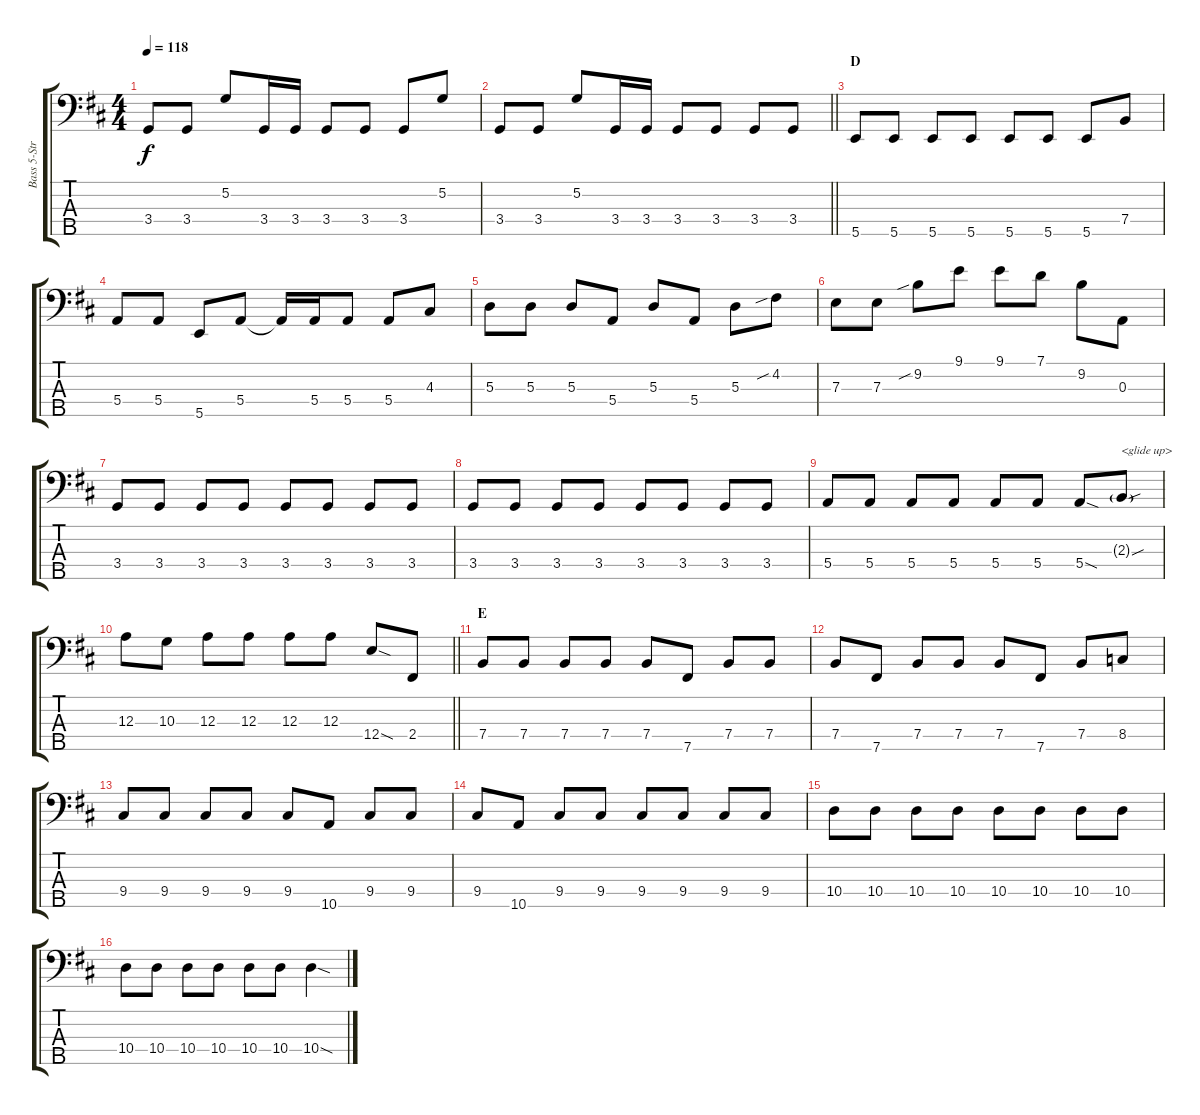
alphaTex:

\track ("Bass 5-Strings" "Bass 5-Str") {instrument electricbassfinger}
\staff {score tabs}
\tuning (G2 D2 A1 E1 B0) {hide}
\ts (4 4)
\tempo 118
\clef f4
\ks d
3.4.8{dy f} 3.4.8 5.2.8 3.4.16 3.4.16 3.4.8 3.4.8 3.4.8 5.2.8 |
\barLineRight lightlight
3.4.8 3.4.8 5.2.8 3.4.16 3.4.16 3.4.8 3.4.8 3.4.8 3.4.8 |
\section ("" "D")
5.5.8 5.5.8 5.5.8 5.5.8 5.5.8 5.5.8 5.5.8 7.4.8 |
5.4.8 5.4.8 5.5.8 5.4.8 5.4{t}.16 5.4.16 5.4.8 5.4.8 4.3.8 |
5.3.8 5.3.8 5.3.8 5.4.8 5.3.8 5.4.8 5.3.8 4.2{sib}.8 |
7.3.8 7.3.8 9.2{sib}.8 9.1.8 9.1.8 7.1.8 9.2.8 0.3.8 |
3.4.8 3.4.8 3.4.8 3.4.8 3.4.8 3.4.8 3.4.8 3.4.8 |
3.4.8 3.4.8 3.4.8 3.4.8 3.4.8 3.4.8 3.4.8 3.4.8 |
5.4.8 5.4.8 5.4.8 5.4.8 5.4.8 5.4.8 5.4{sod}.8 2.3{sou g}.8{txt "<glide up>"} |
\barLineRight lightlight
12.3.8 10.3.8 12.3.8 12.3.8 12.3.8 12.3.8 12.4{sod}.8 2.4.8 |
\section ("" "E")
7.4.8 7.4.8 7.4.8 7.4.8 7.4.8 7.5.8 7.4.8 7.4.8 |
7.4.8 7.5.8 7.4.8 7.4.8 7.4.8 7.5.8 7.4.8 8.4.8 |
9.4.8 9.4.8 9.4.8 9.4.8 9.4.8 10.5.8 9.4.8 9.4.8 |
9.4.8 10.5.8 9.4.8 9.4.8 9.4.8 9.4.8 9.4.8 9.4.8 |
10.4.8 10.4.8 10.4.8 10.4.8 10.4.8 10.4.8 10.4.8 10.4.8 |
10.4.8 10.4.8 10.4.8 10.4.8 10.4.8 10.4.8 10.4{sod}.4
